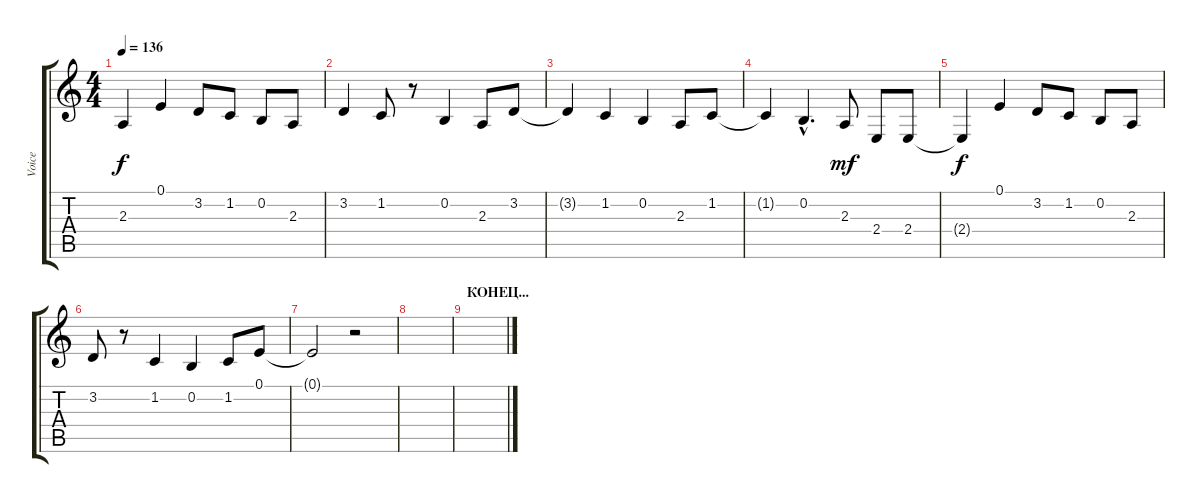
\track ("Voice" "Voice") {instrument recorder}
\staff {score tabs}
\tuning (E4 B3 G3 D3 A2 E2) {hide}
\ts (4 4)
\tempo 136
\clef g2
\ks c
2.3.4{dy f} 0.1.4 3.2.8 1.2.8 0.2.8 2.3.8 |
3.2.4 1.2.8 r.8 0.2.4 2.3.8 3.2.8 |
3.2{t}.4 1.2.4 0.2.4 2.3.8 1.2.8 |
1.2{t}.4 0.2{hac}.4{d} 2.3.8{dy mf} 2.4.8 2.4.8 |
2.4{t}.4{dy f} 0.1.4 3.2.8 1.2.8 0.2.8 2.3.8 |
3.2.8 r.8 1.2.4 0.2.4 1.2.8 0.1.8 |
0.1{t}.2 r.2 |
|
\section ("" "КОНЕЦ...")
